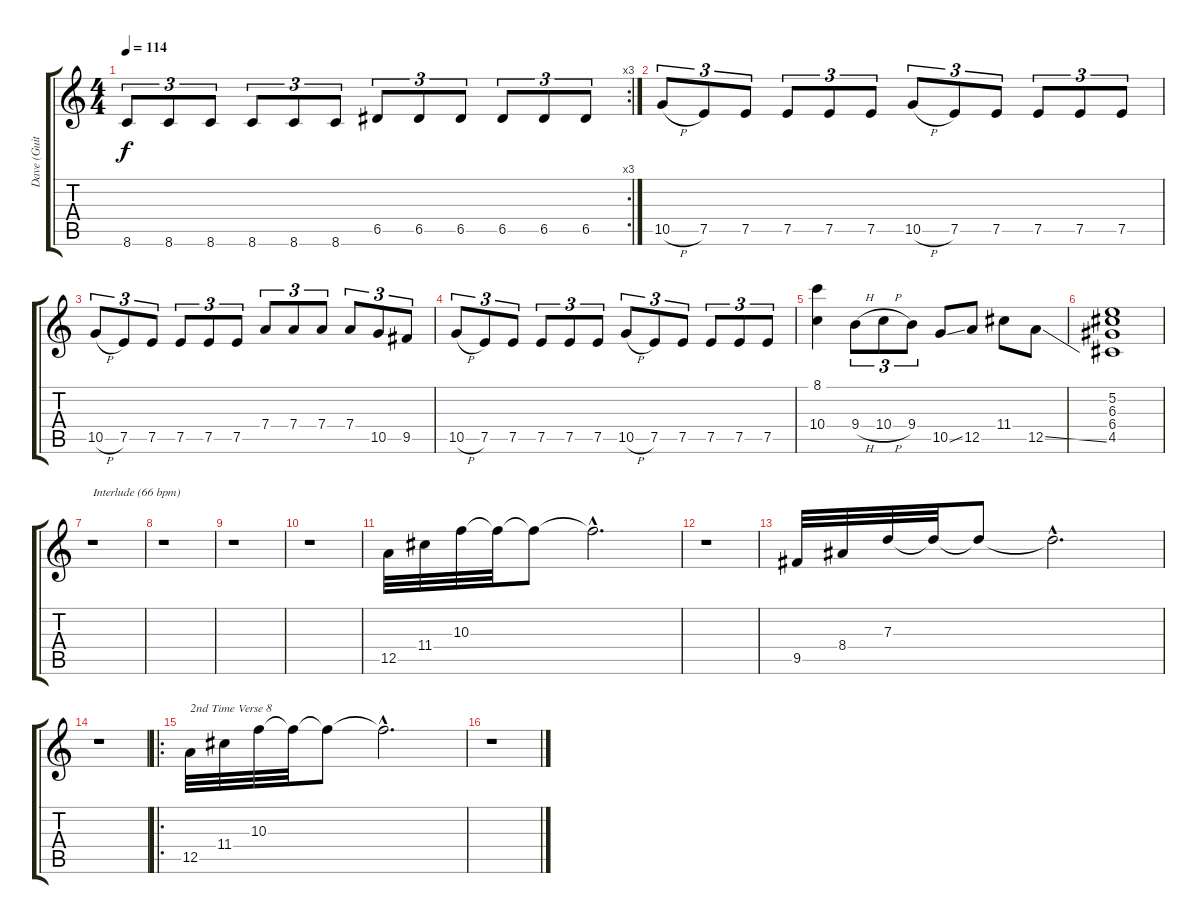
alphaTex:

\track ("Dave (Guitar 1)" "Dave (Guit") {instrument distortionguitar}
\staff {score tabs}
\tuning (E4 B3 G3 D3 A2 E2) {hide}
\rc 3
\ts (4 4)
\tempo 114
\clef g2
\ks c
8.6.8{tu (3 2) dy f} 8.6.8{tu (3 2)} 8.6.8{tu (3 2)} 8.6.8{tu (3 2)} 8.6.8{tu (3 2)} 8.6.8{tu (3 2)} 6.5.8{tu (3 2)} 6.5.8{tu (3 2)} 6.5.8{tu (3 2)} 6.5.8{tu (3 2)} 6.5.8{tu (3 2)} 6.5.8{tu (3 2)} |
10.5{h}.8{tu (3 2)} 7.5.8{tu (3 2)} 7.5.8{tu (3 2)} 7.5.8{tu (3 2)} 7.5.8{tu (3 2)} 7.5.8{tu (3 2)} 10.5{h}.8{tu (3 2)} 7.5.8{tu (3 2)} 7.5.8{tu (3 2)} 7.5.8{tu (3 2)} 7.5.8{tu (3 2)} 7.5.8{tu (3 2)} |
10.5{h}.8{tu (3 2)} 7.5.8{tu (3 2)} 7.5.8{tu (3 2)} 7.5.8{tu (3 2)} 7.5.8{tu (3 2)} 7.5.8{tu (3 2)} 7.4.8{tu (3 2)} 7.4.8{tu (3 2)} 7.4.8{tu (3 2)} 7.4.8{tu (3 2)} 10.5.8{tu (3 2)} 9.5.8{tu (3 2)} |
10.5{h}.8{tu (3 2)} 7.5.8{tu (3 2)} 7.5.8{tu (3 2)} 7.5.8{tu (3 2)} 7.5.8{tu (3 2)} 7.5.8{tu (3 2)} 10.5{h}.8{tu (3 2)} 7.5.8{tu (3 2)} 7.5.8{tu (3 2)} 7.5.8{tu (3 2)} 7.5.8{tu (3 2)} 7.5.8{tu (3 2)} |
(8.1 10.4).4 9.4{h}.8{tu (3 2)} 10.4{h}.8{tu (3 2)} 9.4.8{tu (3 2)} 10.5{ss}.8 12.5.8 11.4.8 12.5{ss}.8 |
(5.2 6.3 6.4 4.5).1 |
r.1{txt "Interlude (66 bpm)"} |
r.1 |
r.1 |
r.1 |
12.5.32 11.4.32 10.3.32 10.3{t}.32 10.3{t}.8 10.3{hac t}.2{d} |
r.1 |
9.5.32 8.4.32 7.3.32 7.3{t}.32 7.3{t}.8 7.3{hac t}.2{d} |
r.1 |
\ro
12.5.32{txt "2nd Time Verse 8"} 11.4.32 10.3.32 10.3{t}.32 10.3{t}.8 10.3{hac t}.2{d} |
r.1
